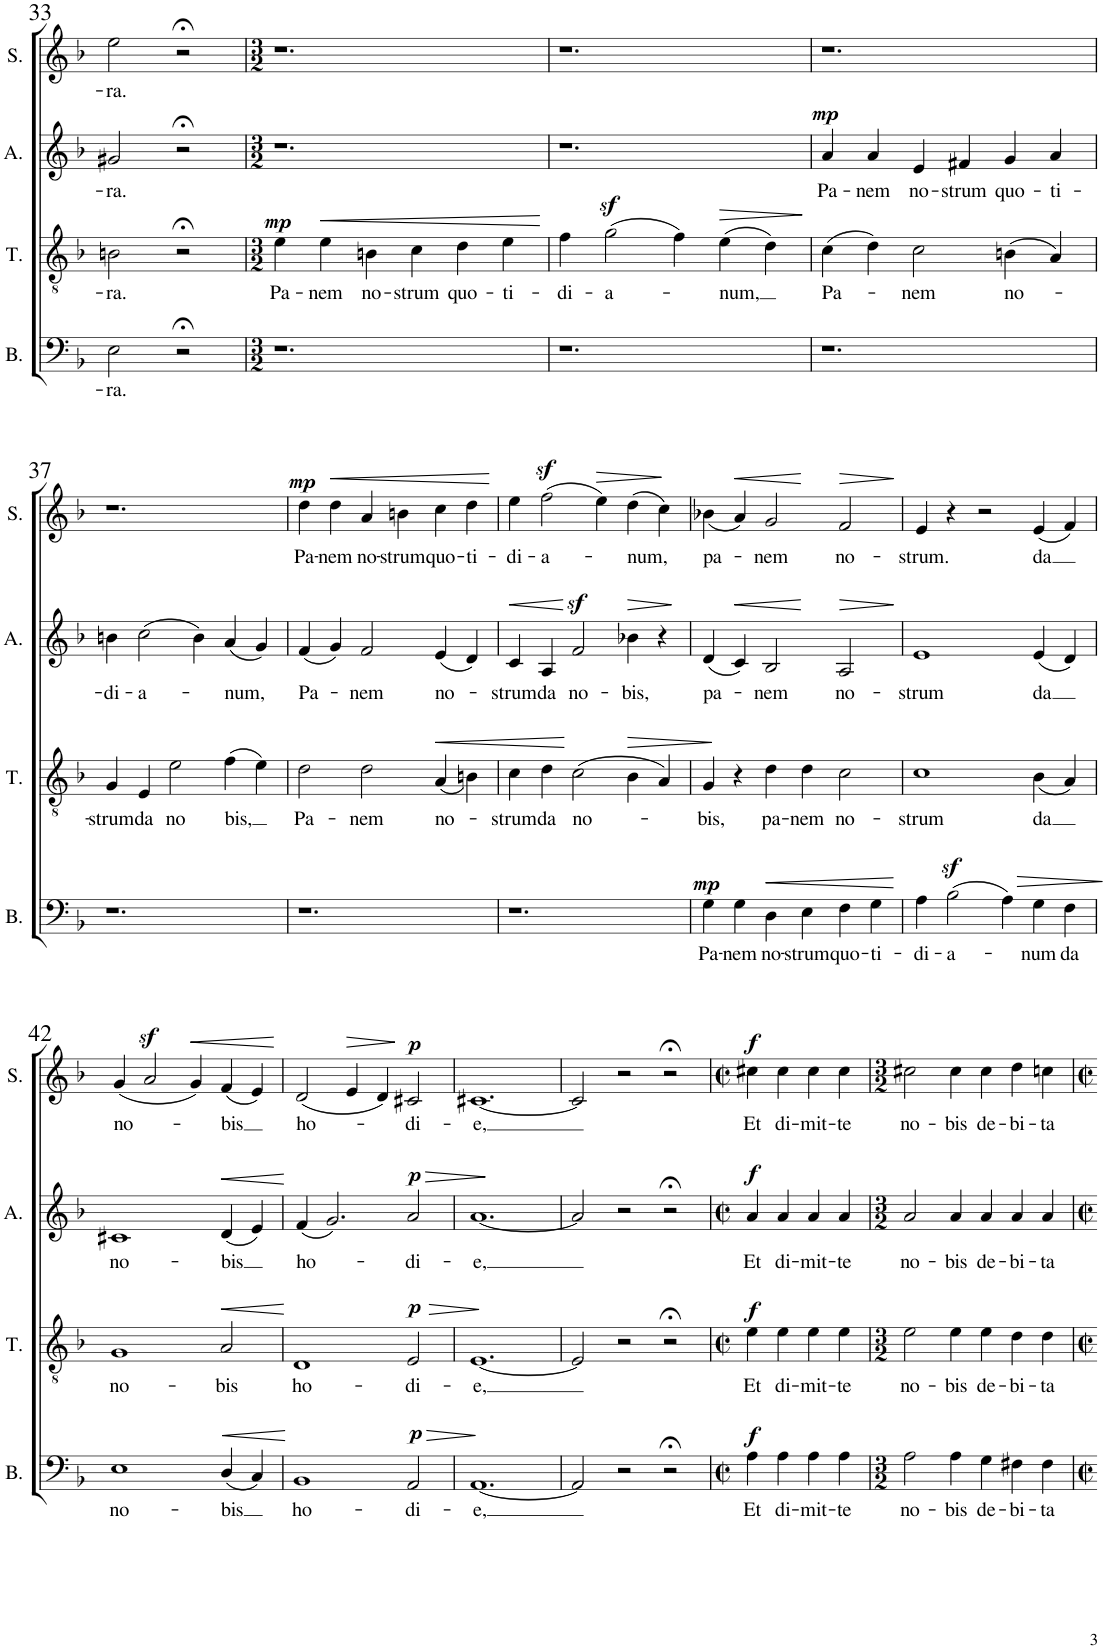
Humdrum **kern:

**kern	**text	**dynam	**kern	**text	**dynam	**kern	**text	**dynam	**kern	**text	**dynam
*part4	*part4	*part4	*part3	*part3	*part3	*part2	*part2	*part2	*part1	*part1	*part1
*staff4	*staff4	*staff4	*staff3	*staff3	*staff3	*staff2	*staff2	*staff2	*staff1	*staff1	*staff1
*I"BASSE	*	*	*I"TÉNOR	*	*	*I"ALTO	*	*	*I"SOPRANO	*	*
*I'B.	*	*	*I'T.	*	*	*I'A.	*	*	*I'S.	*	*
!!LO:PB:g=z
*clefF4	*	*	*clefGv2	*	*	*clefG2	*	*	*clefG2	*	*
*	*	*	*Trd7c12	*	*	*	*	*	*	*	*
*k[b-]	*	*	*k[b-]	*	*	*k[b-]	*	*	*k[b-]	*	*
*M2/2	*	*	*M2/2	*	*	*M2/2	*	*	*M2/2	*	*
*met(c|)	*	*	*met(c|)	*	*	*met(c|)	*	*	*met(c|)	*	*
=33	=33	=33	=33	=33	=33	=33	=33	=33	=33	=33	=33
!	!LO:LY:b	!	!	!LO:LY:b	!	!	!LO:LY:b	!	!	!LO:LY:b	!
2E\	-ra.	.	2Bn\	-ra.	.	2g#X/	-ra.	.	2ee\	-ra.	.
2r;<	.	.	2r;<	.	.	2r;<	.	.	2r;<	.	.
=34	=34	=34	=34	=34	=34	=34	=34	=34	=34	=34	=34
*M3/2	*	*	*M3/2	*	*	*M3/2	*	*	*M3/2	*	*
!	!	!	!	!LO:LY:b	!LO:DY:a	!	!	!	!	!	!
1.r	.	.	4e\	Pa-	mp	1.r	.	.	1.r	.	.
!	!	!	!	!LO:LY:b	!LO:HP:b	!	!	!	!	!	!
.	.	.	4e\	-nem	<	.	.	.	.	.	.
!	!	!	!	!LO:LY:b	!	!	!	!	!	!	!
.	.	.	4Bn\	no-	.	.	.	.	.	.	.
!	!	!	!	!LO:LY:b	!	!	!	!	!	!	!
.	.	.	4c\	-strum	.	.	.	.	.	.	.
!	!	!	!	!LO:LY:b	!	!	!	!	!	!	!
.	.	.	4d\	quo-	.	.	.	.	.	.	.
!	!	!	!	!LO:LY:b	!	!	!	!	!	!	!
.	.	.	4e\	-ti-	.	.	.	.	.	.	.
.	.	.	.	.	[	.	.	.	.	.	.
=35	=35	=35	=35	=35	=35	=35	=35	=35	=35	=35	=35
!	!	!	!	!LO:LY:b	!	!	!	!	!	!	!
1.r	.	.	4f\	-di-	.	1.r	.	.	1.r	.	.
!	!	!	!	!LO:LY:b	!	!	!	!	!	!	!
.	.	.	(2gz>\	-a-	.	.	.	.	.	.	.
.	.	.	4f\)	.	.	.	.	.	.	.	.
!	!	!	!	!LO:LY:b	!LO:HP:b	!	!	!	!	!	!
.	.	.	(4e\	-num,	>	.	.	.	.	.	.
.	.	.	4d\)	.	.	.	.	.	.	.	.
.	.	.	.	.	]	.	.	.	.	.	.
=36	=36	=36	=36	=36	=36	=36	=36	=36	=36	=36	=36
!	!	!	!	!LO:LY:b	!	!	!LO:LY:b	!LO:DY:a	!	!	!
1.r	.	.	(4c\	Pa-	.	4a/	Pa-	mp	1.r	.	.
!	!	!	!	!	!	!	!LO:LY:b	!	!	!	!
.	.	.	4d\)	.	.	4a/	-nem	.	.	.	.
!	!	!	!	!LO:LY:b	!	!	!LO:LY:b	!	!	!	!
.	.	.	2c\	-nem	.	4e/	no-	.	.	.	.
!	!	!	!	!	!	!	!LO:LY:b	!	!	!	!
.	.	.	.	.	.	4f#X/	-strum	.	.	.	.
!	!	!	!	!LO:LY:b	!	!	!LO:LY:b	!	!	!	!
.	.	.	(4Bn\	no-	.	4g/	quo-	.	.	.	.
!	!	!	!	!	!	!	!LO:LY:b	!	!	!	!
.	.	.	4A/)	.	.	4a/	-ti-	.	.	.	.
!!LO:LB:g=z
=37	=37	=37	=37	=37	=37	=37	=37	=37	=37	=37	=37
!	!	!	!	!LO:LY:b	!	!	!LO:LY:b	!	!	!	!
1.r	.	.	4G/	-strum	.	4bn\	-di-	.	1.r	.	.
!	!	!	!	!LO:LY:b	!	!	!LO:LY:b	!	!	!	!
.	.	.	4E/	da	.	(2cc\	-a-	.	.	.	.
!	!	!	!	!LO:LY:b	!	!	!	!	!	!	!
.	.	.	2e\	no	.	.	.	.	.	.	.
.	.	.	.	.	.	4b\)	.	.	.	.	.
!	!	!	!	!LO:LY:b	!	!	!LO:LY:b	!	!	!	!
.	.	.	(4f\	bis,	.	(4a/	-num,	.	.	.	.
.	.	.	4e\)	.	.	4g/)	.	.	.	.	.
=38	=38	=38	=38	=38	=38	=38	=38	=38	=38	=38	=38
!	!	!	!	!LO:LY:b	!	!	!LO:LY:b	!	!	!LO:LY:b	!LO:DY:a
1.r	.	.	2d\	Pa-	.	(4f/	Pa-	.	4dd\	Pa-	mp
!	!	!	!	!	!	!	!	!	!	!LO:LY:b	!LO:HP:b
.	.	.	.	.	.	4g/)	.	.	4dd\	-nem	<
!	!	!	!	!LO:LY:b	!	!	!LO:LY:b	!	!	!LO:LY:b	!
.	.	.	2d\	-nem	.	2f/	-nem	.	4a/	no-	.
!	!	!	!	!	!	!	!	!	!	!LO:LY:b	!
.	.	.	.	.	.	.	.	.	4bn\	-strum	.
!	!	!	!	!LO:LY:b	!LO:HP:b	!	!LO:LY:b	!	!	!LO:LY:b	!
.	.	.	(<4A/	no-	<	(4e/	no-	.	4cc\	quo-	.
!	!	!	!	!	!	!	!	!	!	!LO:LY:b	!
.	.	.	4Bn\)	.	.	4d/)	.	.	4dd\	-ti-	.
.	.	.	.	.	.	.	.	.	.	.	[
=39	=39	=39	=39	=39	=39	=39	=39	=39	=39	=39	=39
!	!	!	!	!LO:LY:b	!	!	!LO:LY:b	!LO:HP:b	!	!LO:LY:b	!
1.r	.	.	4c\	-strum	.	4c/	-strum	<	4ee\	-di-	.
!	!	!	!	!LO:LY:b	!	!	!LO:LY:b	!	!	!LO:LY:b	!
.	.	.	4d\	da	.	4A/	da	.	(2ffz>\	-a-	.
!	!	!	!	!LO:LY:b	!	!	!LO:LY:b	!	!	!	!
.	.	.	(2c\	no-	[	2fz>/	no-	[	.	.	.
!	!	!	!	!	!	!	!	!	!	!	!LO:HP:b
.	.	.	.	.	.	.	.	.	4ee\)	.	>
!	!	!	!	!	!LO:HP:b	!	!LO:LY:b	!LO:HP:b	!	!LO:LY:b	!
.	.	.	4B-\	.	>	4b-X\	-bis,	>	(4dd\	-num,	.
.	.	.	4A/)	.	.	4r	.	.	4cc\)	.	.
.	.	.	.	.	]	.	.	]	.	.	]
=40	=40	=40	=40	=40	=40	=40	=40	=40	=40	=40	=40
!	!LO:LY:b	!LO:DY:a	!	!LO:LY:b	!	!	!LO:LY:b	!	!	!LO:LY:b	!
4G\	Pa-	mp	4G/	-bis,	.	(4d/	pa-	.	(<4b-X\	pa-	.
!	!LO:LY:b	!	!	!	!	!	!	!LO:HP:b	!	!	!LO:HP:b
4G\	-nem	.	4r	.	.	4c/)	.	<	4a/)	.	<
!	!LO:LY:b	!LO:HP:b	!	!LO:LY:b	!	!	!LO:LY:b	!	!	!LO:LY:b	!
4D\	no-	<	4d\	pa-	.	2B-/	-nem	.	2g/	-nem	.
!	!LO:LY:b	!	!	!LO:LY:b	!	!	!	!	!	!	!
4E\	-strum	.	4d\	-nem	.	.	.	.	.	.	.
!	!LO:LY:b	!	!	!LO:LY:b	!	!	!LO:LY:b	!LO:HP:n=1:b	!	!LO:LY:b	!LO:HP:n=1:b
4F\	quo-	.	2c\	no-	.	2A/	no-	[ >	2f/	no-	[ >
!	!LO:LY:b	!	!	!	!	!	!	!	!	!	!
4G\	-ti-	.	.	.	.	.	.	.	.	.	.
.	.	[	.	.	.	.	.	]	.	.	]
=41	=41	=41	=41	=41	=41	=41	=41	=41	=41	=41	=41
!	!LO:LY:b	!	!	!LO:LY:b	!	!	!LO:LY:b	!	!	!LO:LY:b	!
4A\	-di-	.	1c	-strum	.	1e	-strum	.	4e/	-strum.	.
!	!LO:LY:b	!	!	!	!	!	!	!	!	!	!
(2B-z>\	-a-	.	.	.	.	.	.	.	4r	.	.
.	.	.	.	.	.	.	.	.	2r	.	.
!	!	!LO:HP:b	!	!	!	!	!	!	!	!	!
4A\)	.	>	.	.	.	.	.	.	.	.	.
!	!LO:LY:b	!	!	!LO:LY:b	!	!	!LO:LY:b	!	!	!LO:LY:b	!
4G\	-num	.	(<4B-\	da	.	(4e/	da	.	(4e/	da	.
!	!LO:LY:b	!	!	!	!	!	!	!	!	!	!
4F\	da	.	4A/)	.	.	4d/)	.	.	4f/)	.	.
.	.	]	.	.	.	.	.	.	.	.	.
!!LO:LB:g=z
=42	=42	=42	=42	=42	=42	=42	=42	=42	=42	=42	=42
!	!LO:LY:b	!	!	!LO:LY:b	!	!	!LO:LY:b	!	!	!LO:LY:b	!
1E	no-	.	1G	no-	.	1c#X	no-	.	(4g/	no-	.
.	.	.	.	.	.	.	.	.	2az>/	.	.
!	!	!	!	!	!	!	!	!	!	!	!LO:HP:b
.	.	.	.	.	.	.	.	.	4g/)	.	<
!	!LO:LY:b	!LO:HP:b	!	!LO:LY:b	!LO:HP:b	!	!LO:LY:b	!LO:HP:b	!	!LO:LY:b	!
(<4D/	-bis	<	2A/	-bis	<	(4d/	-bis	<	(4f/	-bis	.
4C/)	.	.	.	.	.	4e/)	.	.	4e/)	.	.
.	.	[	.	.	[	.	.	[	.	.	[
=43	=43	=43	=43	=43	=43	=43	=43	=43	=43	=43	=43
!	!LO:LY:b	!	!	!LO:LY:b	!	!	!LO:LY:b	!	!	!LO:LY:b	!
1BB-	ho-	.	1D	ho-	.	(4f/	ho-	.	(2d/	ho-	.
.	.	.	.	.	.	2.g/)	.	.	.	.	.
!	!	!	!	!	!	!	!	!	!	!	!LO:HP:b
.	.	.	.	.	.	.	.	.	4e/	.	>
.	.	.	.	.	.	.	.	.	4d/)	.	.
!	!LO:LY:b	!LO:HP:b	!	!LO:LY:b	!LO:HP:b	!	!LO:LY:b	!LO:HP:b	!	!LO:LY:b	!
!	!	!LO:DY:n=1:a	!	!	!LO:DY:n=1:a	!	!	!LO:DY:n=1:a	!	!	!LO:DY:a
2AA/	-di-	> p	2E/	-di-	> p	2a/	-di-	> p	2c#X/	-di-	p
.	.	]	.	.	]	.	.	]	.	.	]
=44	=44	=44	=44	=44	=44	=44	=44	=44	=44	=44	=44
!	!LO:LY:b	!	!	!LO:LY:b	!	!	!LO:LY:b	!	!	!LO:LY:b	!
[1.AA	-e,	.	[1.E	-e,	.	[1.a	-e,	.	[1.c#X	-e,	.
=45	=45	=45	=45	=45	=45	=45	=45	=45	=45	=45	=45
2AA/]	.	.	2E/]	.	.	2a/]	.	.	2c#/]	.	.
2r	.	.	2r	.	.	2r	.	.	2r	.	.
2r;<	.	.	2r;<	.	.	2r;<	.	.	2r;<	.	.
=46	=46	=46	=46	=46	=46	=46	=46	=46	=46	=46	=46
*M2/2	*	*	*M2/2	*	*	*M2/2	*	*	*M2/2	*	*
*met(c|)	*	*	*met(c|)	*	*	*met(c|)	*	*	*met(c|)	*	*
!	!LO:LY:b	!LO:DY:a	!	!LO:LY:b	!LO:DY:a	!	!LO:LY:b	!LO:DY:a	!	!LO:LY:b	!LO:DY:a
4A\	Et	f	4e\	Et	f	4a/	Et	f	4cc#X\	Et	f
!	!LO:LY:b	!	!	!LO:LY:b	!	!	!LO:LY:b	!	!	!LO:LY:b	!
4A\	di-	.	4e\	di-	.	4a/	di-	.	4cc#\	di-	.
!	!LO:LY:b	!	!	!LO:LY:b	!	!	!LO:LY:b	!	!	!LO:LY:b	!
4A\	-mit-	.	4e\	-mit-	.	4a/	-mit-	.	4cc#\	-mit-	.
!	!LO:LY:b	!	!	!LO:LY:b	!	!	!LO:LY:b	!	!	!LO:LY:b	!
4A\	te	.	4e\	-te	.	4a/	-te	.	4cc#\	-te	.
=47	=47	=47	=47	=47	=47	=47	=47	=47	=47	=47	=47
*M3/2	*	*	*M3/2	*	*	*M3/2	*	*	*M3/2	*	*
!	!LO:LY:b	!	!	!LO:LY:b	!	!	!LO:LY:b	!	!	!LO:LY:b	!
2A\	no-	.	2e\	no-	.	2a/	no-	.	2cc#X\	no-	.
!	!LO:LY:b	!	!	!LO:LY:b	!	!	!LO:LY:b	!	!	!LO:LY:b	!
4A\	-bis	.	4e\	-bis	.	4a/	-bis	.	4cc#\	-bis	.
!	!LO:LY:b	!	!	!LO:LY:b	!	!	!LO:LY:b	!	!	!LO:LY:b	!
4G\	de-	.	4e\	de-	.	4a/	de-	.	4cc#\	de-	.
!	!LO:LY:b	!	!	!LO:LY:b	!	!	!LO:LY:b	!	!	!LO:LY:b	!
4F#X\	-bi-	.	4d\	-bi-	.	4a/	-bi-	.	4dd\	-bi-	.
!	!LO:LY:b	!	!	!LO:LY:b	!	!	!LO:LY:b	!	!	!LO:LY:b	!
4F#\	-ta	.	4d\	-ta	.	4a/	-ta	.	4ccn\	-ta	.
=	=	=	=	=	=	=	=	=	=	=	=
*-	*-	*-	*-	*-	*-	*-	*-	*-	*-	*-	*-
